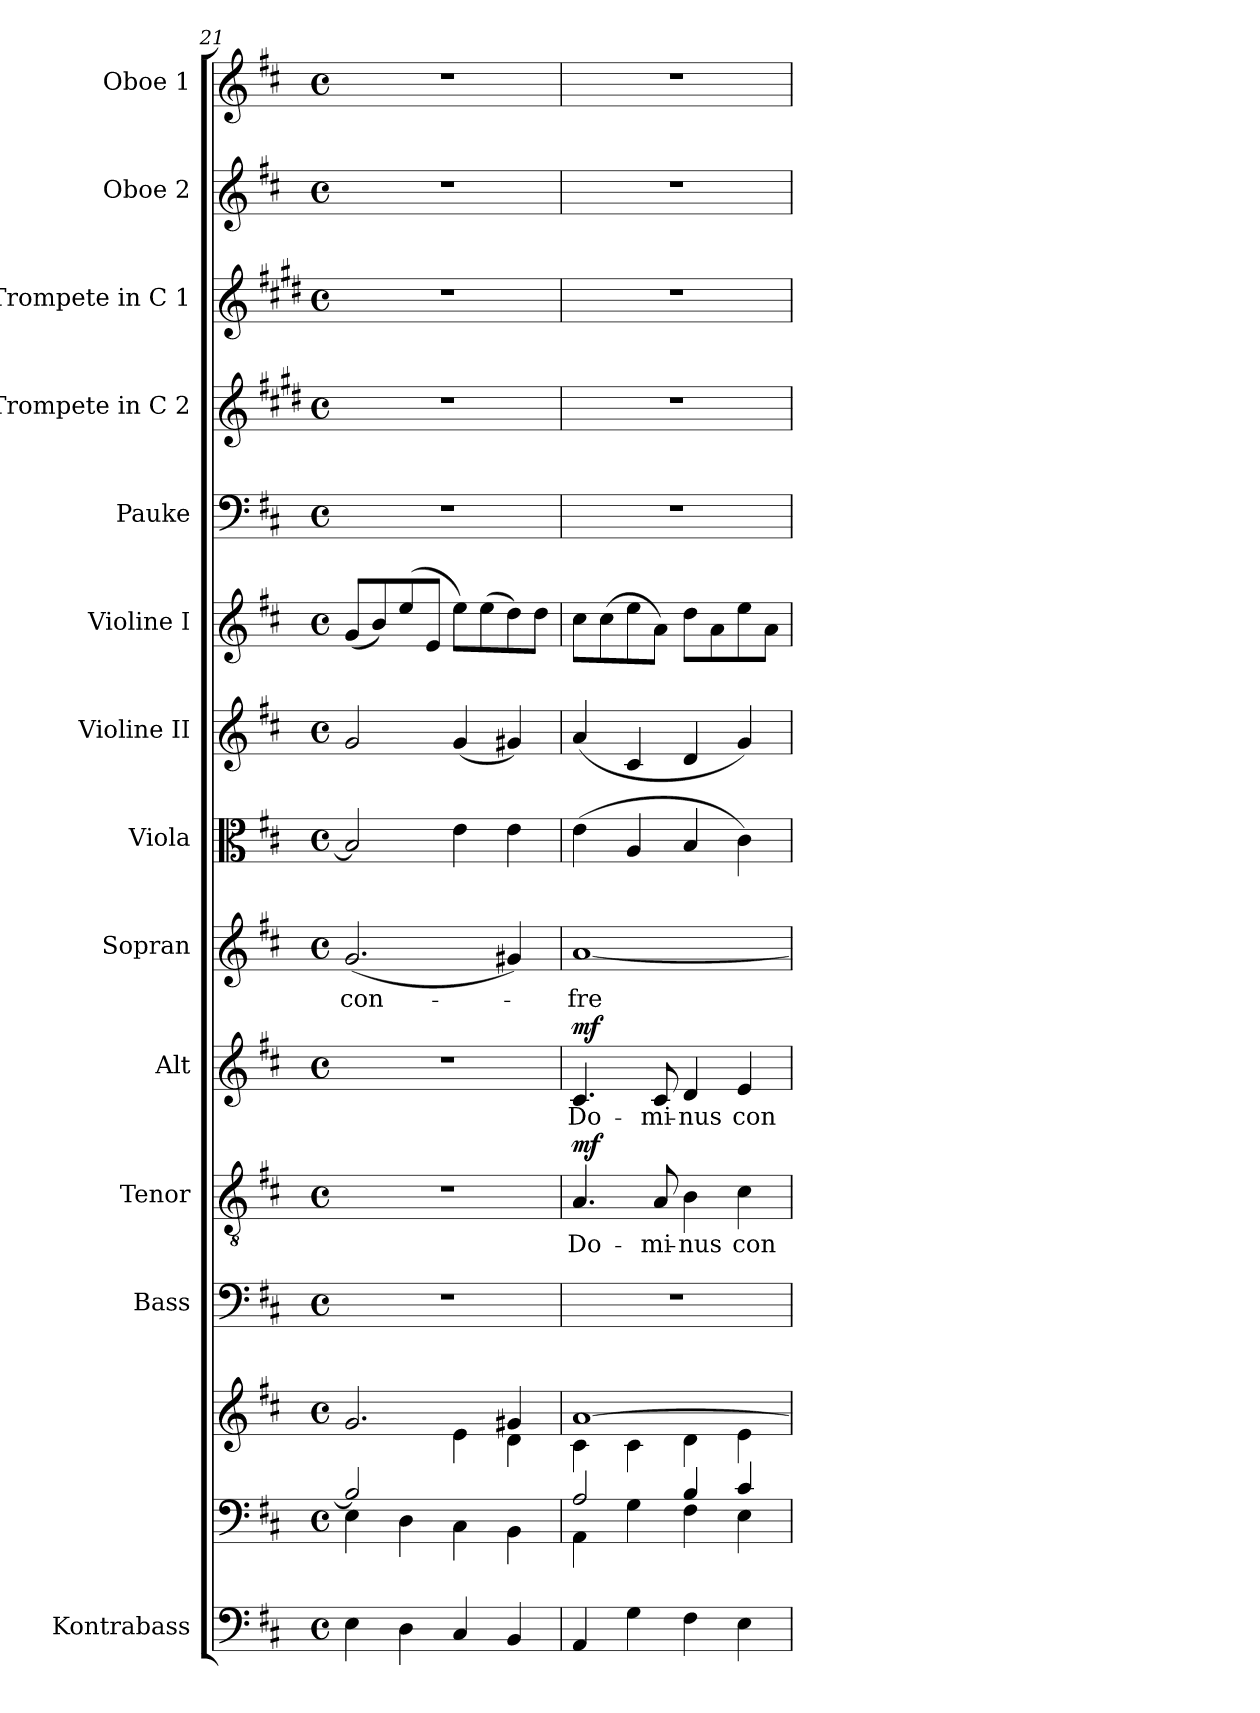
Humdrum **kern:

**kern	**kern	**kern	**kern	**kern	**text	**dynam	**kern	**text	**dynam	**kern	**text	**kern	**kern	**kern	**kern	**kern	**kern	**kern	**kern
*part14	*part13	*part13	*part12	*part11	*part11	*part11	*part10	*part10	*part10	*part9	*part9	*part8	*part7	*part6	*part5	*part4	*part3	*part2	*part1
*staff15	*staff14	*staff13	*staff12	*staff11	*staff11	*staff11	*staff10	*staff10	*staff10	*staff9	*staff9	*staff8	*staff7	*staff6	*staff5	*staff4	*staff3	*staff2	*staff1
*I"Kontrabass	*	*	*I"Bass	*I"Tenor	*	*	*I"Alt	*	*	*I"Sopran	*	*I"Viola	*I"Violine II	*I"Violine I	*I"Pauke	*I"Trompete in C 2	*I"Trompete in C 1	*I"Oboe 2	*I"Oboe 1
*I'Kb.	*	*	*I'B	*I'T	*	*	*I'A	*	*	*I'S	*	*I'Vla.	*I'Vl. II	*I'Vl. I	*I'Pk.	*	*	*I'Ob. 2	*I'Ob. 1
*clefF4	*clefF4	*clefG2	*clefF4	*clefGv2	*	*	*clefG2	*	*	*clefG2	*	*clefC3	*clefG2	*clefG2	*clefF4	*clefG2	*clefG2	*clefG2	*clefG2
*ITrd7c12	*	*	*	*	*	*	*	*	*	*	*	*	*	*	*	*ITrd1c2	*ITrd1c2	*	*
*k[f#c#]	*k[f#c#]	*k[f#c#]	*k[f#c#]	*k[f#c#]	*	*	*k[f#c#]	*	*	*k[f#c#]	*	*k[f#c#]	*k[f#c#]	*k[f#c#]	*k[f#c#]	*k[f#c#]	*k[f#c#]	*k[f#c#]	*k[f#c#]
*D:	*D:	*D:	*D:	*D:	*	*	*D:	*	*	*D:	*	*D:	*D:	*D:	*D:	*D:	*D:	*D:	*D:
*M4/4	*M4/4	*M4/4	*M4/4	*M4/4	*	*	*M4/4	*	*	*M4/4	*	*M4/4	*M4/4	*M4/4	*M4/4	*M4/4	*M4/4	*M4/4	*M4/4
*met(c)	*met(c)	*met(c)	*met(c)	*met(c)	*	*	*met(c)	*	*	*met(c)	*	*met(c)	*met(c)	*met(c)	*met(c)	*met(c)	*met(c)	*met(c)	*met(c)
=21	=21	=21	=21	=21	=21	=21	=21	=21	=21	=21	=21	=21	=21	=21	=21	=21	=21	=21	=21
*	*^	*^	*	*	*	*	*	*	*	*	*	*	*	*	*	*	*	*	*
!	!	!	!	!	!	!	!	!	!	!	!	!	!LO:LY:b	!	!	!	!	!	!	!	!
4EE\	2B/]	4E\	2.g/	2ryy	1r	1r	.	.	1r	.	.	(<2.g/	con-	2B/]	2g/	(<8g/L	1r	1r	1r	1r	1r
.	.	.	.	.	.	.	.	.	.	.	.	.	.	.	.	8b/)	.	.	.	.	.
4DD\	.	4D\	.	.	.	.	.	.	.	.	.	.	.	.	.	(>8ee/	.	.	.	.	.
.	.	.	.	.	.	.	.	.	.	.	.	.	.	.	.	8e/J	.	.	.	.	.
4CC#/	2ryy	4C#\	.	4e\	.	.	.	.	.	.	.	.	.	4e\	(<4g/	8ee\L)	.	.	.	.	.
.	.	.	.	.	.	.	.	.	.	.	.	.	.	.	.	(>8ee\	.	.	.	.	.
4BBB/	.	4BB\	4g#X/	4d\	.	.	.	.	.	.	.	4g#X/)	.	4e\	4g#X/)	8dd\)	.	.	.	.	.
.	.	.	.	.	.	.	.	.	.	.	.	.	.	.	.	8dd\J	.	.	.	.	.
=22	=22	=22	=22	=22	=22	=22	=22	=22	=22	=22	=22	=22	=22	=22	=22	=22	=22	=22	=22	=22	=22
!	!	!	!	!	!	!	!LO:LY:b	!LO:DY:a	!	!LO:LY:b	!LO:DY:a	!	!LO:LY:b	!	!	!	!	!	!	!	!
4AAA/	2A/	4AA\	[>1a	4c#\	1r	4.A/	Do-	mf	4.c#/	Do-	mf	[1a	-fre-	(>4e\	(<4a/	8cc#\L	1r	1r	1r	1r	1r
.	.	.	.	.	.	.	.	.	.	.	.	.	.	.	.	(>8cc#\	.	.	.	.	.
4GG\	.	4G\	.	4c#\	.	.	.	.	.	.	.	.	.	4A/	4c#/	8ee\	.	.	.	.	.
!	!	!	!	!	!	!	!LO:LY:b	!	!	!LO:LY:b	!	!	!	!	!	!	!	!	!	!	!
.	.	.	.	.	.	8A/	-mi-	.	8c#/	-mi-	.	.	.	.	.	8a\J)	.	.	.	.	.
!	!	!	!	!	!	!	!LO:LY:b	!	!	!LO:LY:b	!	!	!	!	!	!	!	!	!	!	!
4FF#\	4B/	4F#\	.	4d\	.	4B\	-nus	.	4d/	-nus	.	.	.	4B/	4d/	8dd\L	.	.	.	.	.
.	.	.	.	.	.	.	.	.	.	.	.	.	.	.	.	8a\	.	.	.	.	.
!	!	!	!	!	!	!	!LO:LY:b	!	!	!LO:LY:b	!	!	!	!	!	!	!	!	!	!	!
4EE\	4c#/	4E\	.	4e\	.	4c#\	con-	.	4e/	con-	.	.	.	4c#\)	4g/)	8ee\	.	.	.	.	.
.	.	.	.	.	.	.	.	.	.	.	.	.	.	.	.	8a\J	.	.	.	.	.
*	*v	*v	*	*	*	*	*	*	*	*	*	*	*	*	*	*	*	*	*	*	*
*	*	*v	*v	*	*	*	*	*	*	*	*	*	*	*	*	*	*	*	*	*
=	=	=	=	=	=	=	=	=	=	=	=	=	=	=	=	=	=	=	=
*-	*-	*-	*-	*-	*-	*-	*-	*-	*-	*-	*-	*-	*-	*-	*-	*-	*-	*-	*-
